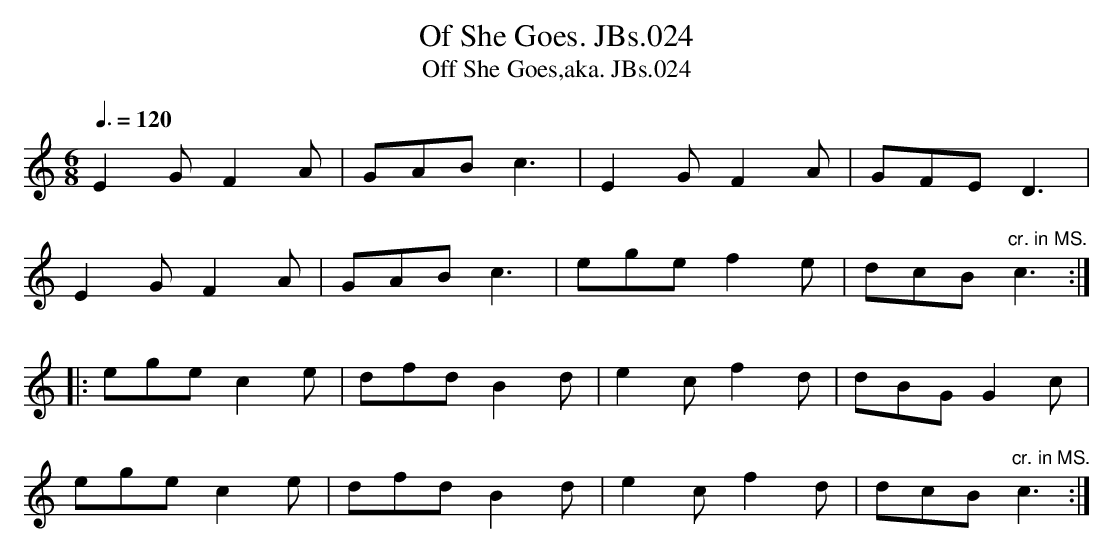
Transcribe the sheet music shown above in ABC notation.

X:1
T:Of She Goes. JBs.024
T:Off She Goes,aka. JBs.024
M:6/8
L:1/8
Q:3/8=120
K:C major
E2GF2A|GABc3|E2GF2A|GFE D3|!
E2GF2A|GABc3|ege f2e|dcB "cr. in MS."c3:|!
|:ege c2e|dfd B2d|e2cf2d|dBG G2c|!
egec2e|dfd B2d|e2cf2d|dcB"cr. in MS."c3:|
